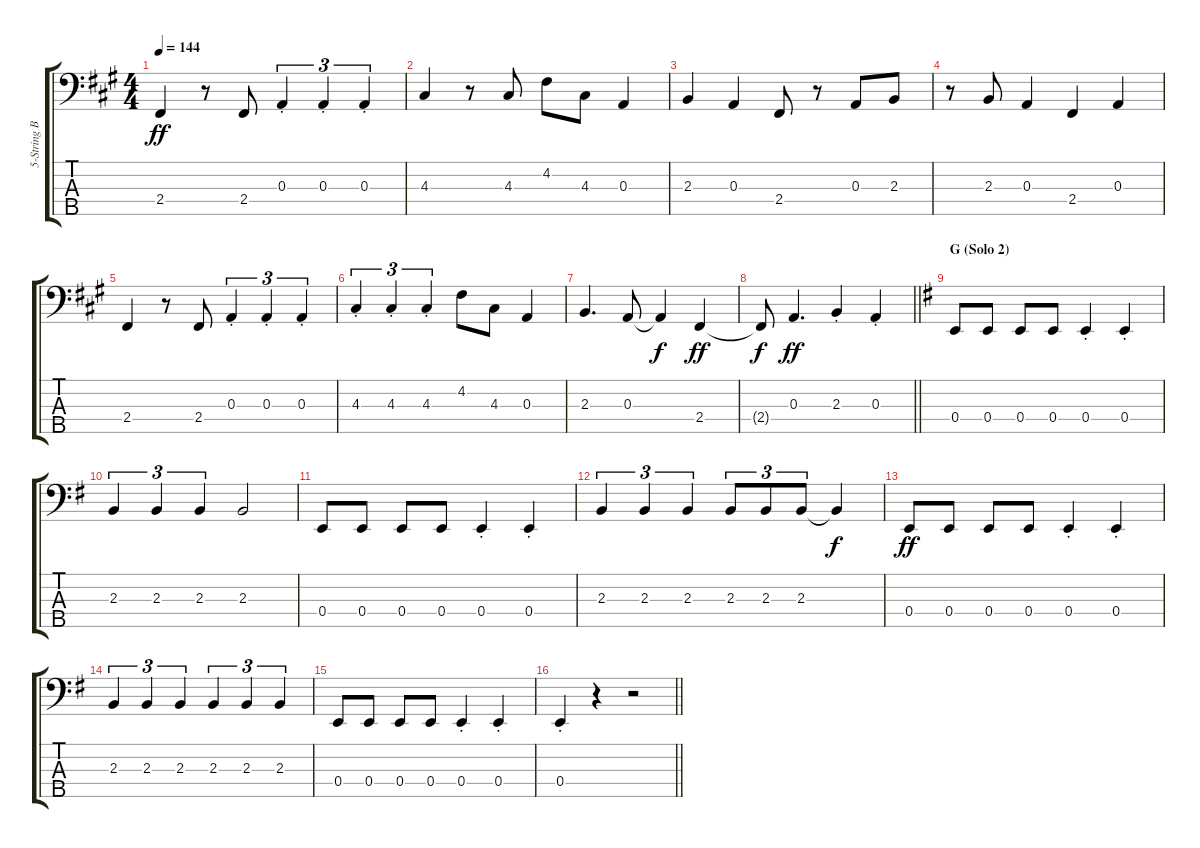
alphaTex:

\track ("5-String Bass" "5-String B") {instrument electricbassfinger}
\staff {score tabs}
\tuning (G2 D2 A1 E1 B0) {hide}
\ts (4 4)
\tempo 144
\clef f4
\ks a
2.4.4{dy ff} r.8 2.4.8 0.3{st}.4{tu (3 2)} 0.3{st}.4{tu (3 2)} 0.3{st}.4{tu (3 2)} |
4.3.4 r.8 4.3.8 4.2.8 4.3.8 0.3.4 |
2.3.4 0.3.4 2.4.8 r.8 0.3.8 2.3.8 |
r.8 2.3.8 0.3.4 2.4.4 0.3.4 |
2.4.4 r.8 2.4.8 0.3{st}.4{tu (3 2)} 0.3{st}.4{tu (3 2)} 0.3{st}.4{tu (3 2)} |
4.3{st}.4{tu (3 2)} 4.3{st}.4{tu (3 2)} 4.3{st}.4{tu (3 2)} 4.2.8 4.3.8 0.3.4 |
2.3.4{d} 0.3.8 0.3{t}.4{dy f} 2.4.4{dy ff} |
\barLineRight lightlight
2.4{t}.8{dy f} 0.3.4{d dy ff} 2.3{st}.4 0.3{st}.4 |
\section ("" "G (Solo 2)")
\ks g
0.4.8 0.4.8 0.4.8 0.4.8 0.4{st}.4 0.4{st}.4 |
2.3.4{tu (3 2)} 2.3.4{tu (3 2)} 2.3.4{tu (3 2)} 2.3.2 |
0.4.8 0.4.8 0.4.8 0.4.8 0.4{st}.4 0.4{st}.4 |
2.3.4{tu (3 2)} 2.3.4{tu (3 2)} 2.3.4{tu (3 2)} 2.3.8{tu (3 2)} 2.3.8{tu (3 2)} 2.3.8{tu (3 2)} 2.3{t}.4{dy f} |
0.4.8{dy ff} 0.4.8 0.4.8 0.4.8 0.4{st}.4 0.4{st}.4 |
2.3.4{tu (3 2)} 2.3.4{tu (3 2)} 2.3.4{tu (3 2)} 2.3.4{tu (3 2)} 2.3.4{tu (3 2)} 2.3.4{tu (3 2)} |
0.4.8 0.4.8 0.4.8 0.4.8 0.4{st}.4 0.4{st}.4 |
\barLineRight lightlight
0.4{st}.4 r.4 r.2
